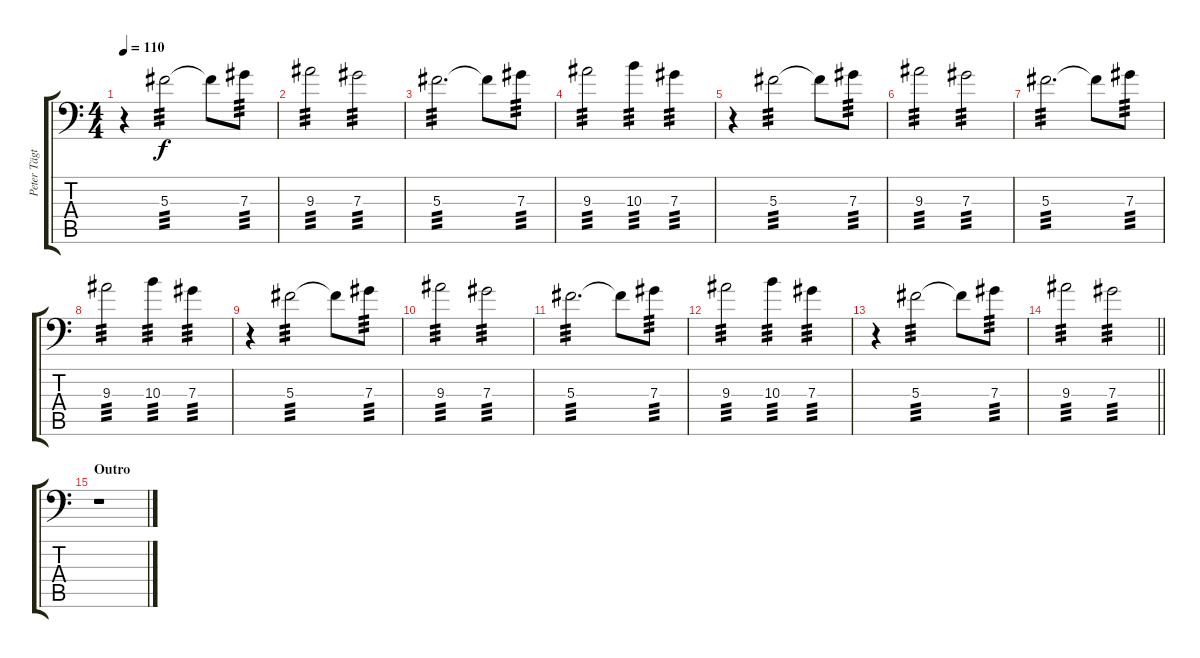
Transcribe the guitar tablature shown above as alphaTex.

\track ("Peter Tägtgren (Lead 2)" "Peter Tägt") {instrument overdrivenguitar}
\staff {score tabs}
\tuning (Bb3 F3 Db3 Ab2 Eb2 Bb1) {hide}
\ts (4 4)
\tempo 110
\clef f4
\ks c
r.4{dy f} 5.3.2{tp 3} 5.3{t}.8 7.3.8{tp 3} |
9.3.2{tp 3} 7.3.2{tp 3} |
5.3.2{d tp 3} 5.3{t}.8 7.3.8{tp 3} |
9.3.2{tp 3} 10.3.4{tp 3} 7.3.4{tp 3} |
r.4 5.3.2{tp 3} 5.3{t}.8 7.3.8{tp 3} |
9.3.2{tp 3} 7.3.2{tp 3} |
5.3.2{d tp 3} 5.3{t}.8 7.3.8{tp 3} |
9.3.2{tp 3} 10.3.4{tp 3} 7.3.4{tp 3} |
r.4 5.3.2{tp 3} 5.3{t}.8 7.3.8{tp 3} |
9.3.2{tp 3} 7.3.2{tp 3} |
5.3.2{d tp 3} 5.3{t}.8 7.3.8{tp 3} |
9.3.2{tp 3} 10.3.4{tp 3} 7.3.4{tp 3} |
r.4 5.3.2{tp 3} 5.3{t}.8 7.3.8{tp 3} |
\barLineRight lightlight
9.3.2{tp 3} 7.3.2{tp 3} |
\section ("" "Outro")
r.1
